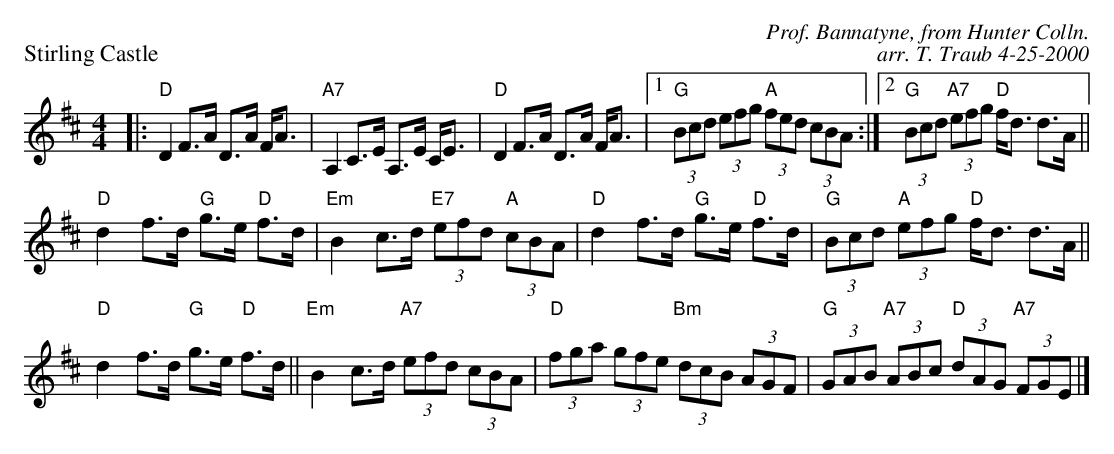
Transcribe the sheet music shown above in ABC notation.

X:1
P: Stirling Castle
C: Prof. Bannatyne, from Hunter Colln.
C: arr. T. Traub 4-25-2000
M: 4/4
L: 1/8
K: D
|: "D"D2 F>A D>A F<A | "A7"A,2 C>E A,>E C<E | "D"D2 F>A D>A F<A |1 "G"(3Bcd (3efg "A"(3fed (3cBA :|2 "G"(3Bcd "A7"(3efg "D"f<d d>A||
"D"d2 f>d "G"g>e "D"f>d | "Em"B2 c>d "E7"(3efd "A"(3cBA | "D"d2 f>d "G"g>e "D"f>d | "G"(3Bcd "A"(3efg "D"f<d d>A ||
"D"d2 f>d "G"g>e "D"f>d || "Em"B2 c>d "A7"(3efd (3cBA | "D"(3fga (3gfe "Bm"(3dcB (3AGF | "G"(3GAB "A7"(3ABc "D"(3dAG "A7"(3FGE |]
